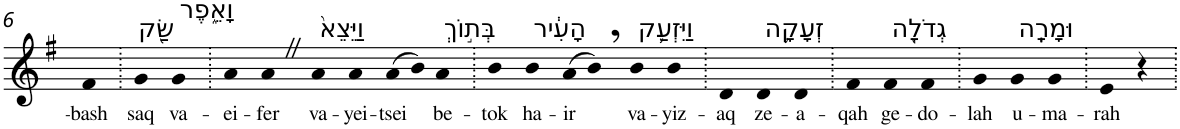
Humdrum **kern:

**kern	**text
*part1	*part1
*staff1	*staff1
*I"Piano	*
*I'Pno	*
!!LO:PB:g=z
*clefG2	*
*k[f#]	*
*G:	*
=6	=6
!	!LO:LY:b
4f#	-bash
=7.	=7.
!LO:TX:a:t=שַׂ֖ק	!
!	!LO:LY:b
4g	saq
!LO:TX:a:t=וָאֵ֑פֶר	!
!	!LO:LY:b
4g	va-
=8.	=8.
!	!LO:LY:b
4a	-ei-
!	!LO:LY:b
4aZ	-fer
!LO:TX:a:t=וַיֵּצֵא֙	!
!	!LO:LY:b
4a	va-
!	!LO:LY:b
4a	-yei-
!	!LO:LY:b
(>8a	-tsei
8b)	.
!LO:TX:a:t=בְּת֣וֹךְ	!
!	!LO:LY:b
4a	be-
=9.	=9.
!	!LO:LY:b
4b	-tok
!LO:TX:a:t=הָעִ֔יר	!
!	!LO:LY:b
4b	ha-
!	!LO:LY:b
(>8a	-ir
8b,)	.
!LO:TX:a:t=וַיִּזְעַ֛ק	!
!	!LO:LY:b
4b	va-
!	!LO:LY:b
4b	-yiz-
=10.	=10.
!	!LO:LY:b
4d	-aq
!LO:TX:a:t=זְעָקָ֥ה	!
!	!LO:LY:b
4d	ze-
!	!LO:LY:b
4d	-a-
=11.	=11.
!	!LO:LY:b
4f#	-qah
!LO:TX:a:t=גְדֹלָ֖ה	!
!	!LO:LY:b
4f#	ge-
!	!LO:LY:b
4f#	-do-
=12.	=12.
!	!LO:LY:b
4g	-lah
!LO:TX:a:t=וּמָרָֽה	!
!	!LO:LY:b
4g	u-
!	!LO:LY:b
4g	-ma-
=13.	=13.
!	!LO:LY:b
4e	-rah
4r	.
=.	=.
*-	*-
